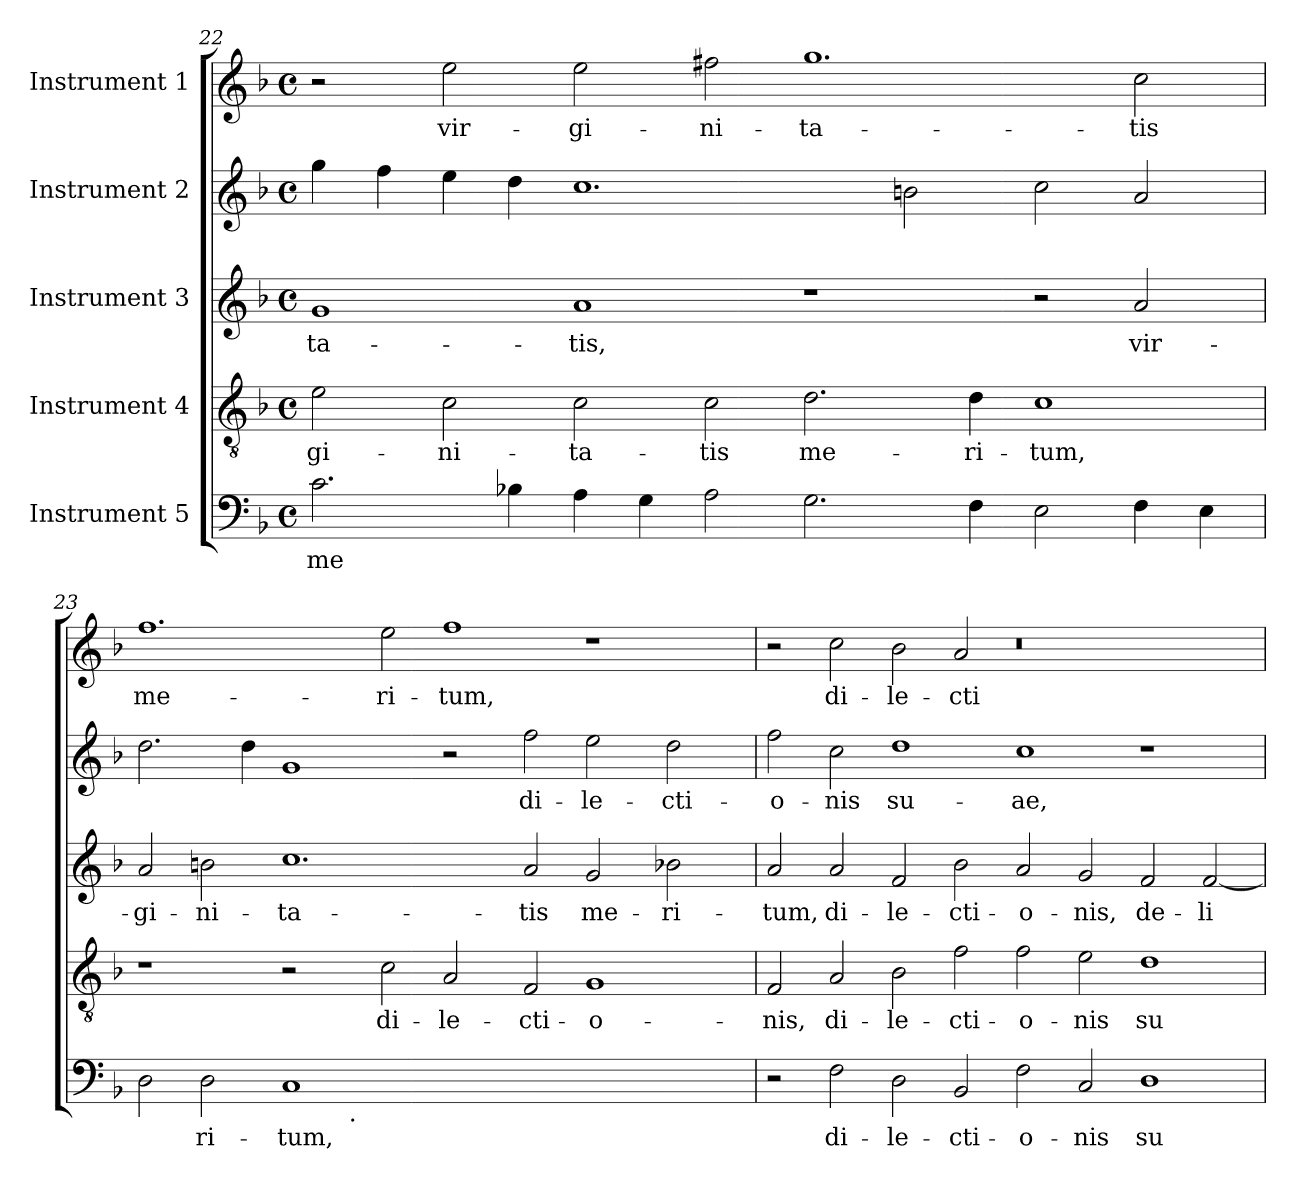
**kern	**text	**kern	**text	**kern	**text	**kern	**text	**kern	**text
*part5	*part5	*part4	*part4	*part3	*part3	*part2	*part2	*part1	*part1
*staff5	*staff5	*staff4	*staff4	*staff3	*staff3	*staff2	*staff2	*staff1	*staff1
*I"Instrument 5	*	*I"Instrument 4	*	*I"Instrument 3	*	*I"Instrument 2	*	*I"Instrument 1	*
*clefF4	*	*clefGv2	*	*clefG2	*	*clefG2	*	*clefG2	*
*k[b-]	*	*k[b-]	*	*k[b-]	*	*k[b-]	*	*k[b-]	*
*F:	*	*F:	*	*F:	*	*F:	*	*F:	*
*M4/4	*	*M4/4	*	*M4/4	*	*M4/4	*	*M4/4	*
*met(c)	*	*met(c)	*	*met(c)	*	*met(c)	*	*met(c)	*
=22	=22	=22	=22	=22	=22	=22	=22	=22	=22
!	!LO:LY:b:rj	!	!LO:LY:b:rj	!	!LO:LY:b:rj	!	!LO:LY:b:rj	!	!
2.c\	me-	2e\	-gi-	1g	-ta-	4gg\	--	2r	.
!	!	!	!	!	!	!	!LO:LY:b:rj	!	!
.	.	.	.	.	.	4ff\	--	.	.
!	!	!	!LO:LY:b:rj	!	!	!	!LO:LY:b:rj	!	!LO:LY:b:rj
.	.	2c\	-ni-	.	.	4ee\	--	2ee\	vir-
!	!LO:LY:b:rj	!	!	!	!	!	!LO:LY:b:rj	!	!
4B-X\	--	.	.	.	.	4dd\	--	.	.
!	!LO:LY:b:rj	!	!LO:LY:b:rj	!	!LO:LY:b:rj	!	!LO:LY:b:rj	!	!LO:LY:b:rj
4A\	--	2c\	-ta-	1a	-tis,	1.cc	--	2ee\	-gi-
!	!LO:LY:b:rj	!	!	!	!	!	!	!	!
4G\	--	.	.	.	.	.	.	.	.
!	!LO:LY:b:rj	!	!LO:LY:b:rj	!	!	!	!	!	!LO:LY:b:rj
2A\	--	2c\	-tis	.	.	.	.	2ff#X\	-ni-
!	!LO:LY:b:rj	!	!LO:LY:b:rj	!	!	!	!	!	!LO:LY:b:rj
2.G\	--	2.d\	me-	1r	.	.	.	1.gg	-ta-
!	!	!	!	!	!	!	!LO:LY:b:rj	!	!
.	.	.	.	.	.	2bn\	--	.	.
!	!LO:LY:b:rj	!	!LO:LY:b:rj	!	!	!	!	!	!
4F\	--	4d\	-ri-	.	.	.	.	.	.
!	!LO:LY:b:rj	!	!LO:LY:b:rj	!	!	!	!LO:LY:b:rj	!	!
2E\	--	1c	-tum,	2r	.	2cc\	--	.	.
!	!LO:LY:b:rj	!	!	!	!LO:LY:b:rj	!	!LO:LY:b:rj	!	!LO:LY:b:rj
4F\	--	.	.	2a/	vir-	2a/	--	2cc\	-tis
!	!LO:LY:b:rj	!	!	!	!	!	!	!	!
4E\	--	.	.	.	.	.	.	.	.
!!LO:PB:g=z
=23	=23	=23	=23	=23	=23	=23	=23	=23	=23
!	!LO:LY:b:rj	!	!	!	!LO:LY:b:rj	!	!LO:LY:b:rj	!	!LO:LY:b:rj
*^	*	*	*	*	*	*	*	*	*
2D\	1ryy	--	1r	.	2a/	-gi-	2.dd\	--	1.ff	me-
!	!	!LO:LY:b:rj	!	!	!	!LO:LY:b:rj	!	!	!	!
2D\	.	-ri-	.	.	2bn\	-ni-	.	.	.	.
!	!	!	!	!	!	!	!	!LO:LY:b:rj	!	!
.	.	.	.	.	.	.	4dd\	--	.	.
!	!	!LO:LY:b:rj	!	!	!	!LO:LY:b:rj	!	!LO:LY:b:rj	!	!
1C	4ryy	-tum,	2r	.	1.cc	-ta-	1g	--	.	.
.	16ryy	.	.	.	.	.	.	.	.	.
.	64ryy	.	.	.	.	.	.	.	.	.
!	!LO:TX:b:t=.	!	!	!	!	!	!	!	!	!
.	1ryy	.	.	.	.	.	.	.	.	.
!	!	!	!	!LO:LY:b:rj	!	!	!	!	!	!LO:LY:b:rj
.	.	.	2c\	di-	.	.	.	.	2ee\	-ri-
!	!	!	!	!LO:LY:b:rj	!	!	!	!	!	!LO:LY:b:rj
0ryy	.	.	2A/	-le-	.	.	2r	.	1ff	-tum,
.	1ryy	.	.	.	.	.	.	.	.	.
!	!	!	!	!LO:LY:b:rj	!	!LO:LY:b:rj	!	!LO:LY:b:rj	!	!
.	.	.	2F/	-cti-	2a/	-tis	2ff\	-di-	.	.
!	!	!	!	!LO:LY:b:rj	!	!LO:LY:b:rj	!	!LO:LY:b:rj	!	!
.	.	.	1G	-o-	2g/	me-	2ee\	-le-	1r	.
.	2ryy	.	.	.	.	.	.	.	.	.
!	!	!	!	!	!	!LO:LY:b:rj	!	!LO:LY:b:rj	!	!
.	.	.	.	.	2b-X\	-ri-	2dd\	-cti-	.	.
.	8ryy	.	.	.	.	.	.	.	.	.
.	32.ryy	.	.	.	.	.	.	.	.	.
=24	=24	=24	=24	=24	=24	=24	=24	=24	=24	=24
!	!	!	!	!LO:LY:b:rj	!	!LO:LY:b:rj	!	!LO:LY:b:rj	!	!
*v	*v	*	*	*	*	*	*	*	*	*
2r	.	2F/	-nis,	2a/	-tum,	2ff\	-o-	2r	.
!	!LO:LY:b:rj	!	!LO:LY:b:rj	!	!LO:LY:b:rj	!	!LO:LY:b:rj	!	!LO:LY:b:rj
2F\	di-	2A/	di-	2a/	di-	2cc\	-nis	2cc\	di-
!	!LO:LY:b:rj	!	!LO:LY:b:rj	!	!LO:LY:b:rj	!	!LO:LY:b:rj	!	!LO:LY:b:rj
2D\	-le-	2B-\	-le-	2f/	-le-	1dd	su-	2b-\	-le-
!	!LO:LY:b:rj	!	!LO:LY:b:rj	!	!LO:LY:b:rj	!	!	!	!LO:LY:b:rj
2BB-/	-cti-	2f\	-cti-	2b-\	-cti-	.	.	2a/	-cti-
!	!LO:LY:b:rj	!	!LO:LY:b:rj	!	!LO:LY:b:rj	!	!LO:LY:b:rj	!	!
2F\	-o-	2f\	-o-	2a/	-o-	1cc	-ae,	0r	.
!	!LO:LY:b:rj	!	!LO:LY:b:rj	!	!LO:LY:b:rj	!	!	!	!
2C/	-nis	2e\	-nis	2g/	-nis,	.	.	.	.
!	!LO:LY:b:rj	!	!LO:LY:b:rj	!	!LO:LY:b:rj	!	!	!	!
1D	su-	1d	su-	2f/	de-	1r	.	.	.
!	!	!	!	!	!LO:LY:b:rj	!	!	!	!
.	.	.	.	[<2f/	-li-	.	.	.	.
=	=	=	=	=	=	=	=	=	=
*-	*-	*-	*-	*-	*-	*-	*-	*-	*-
